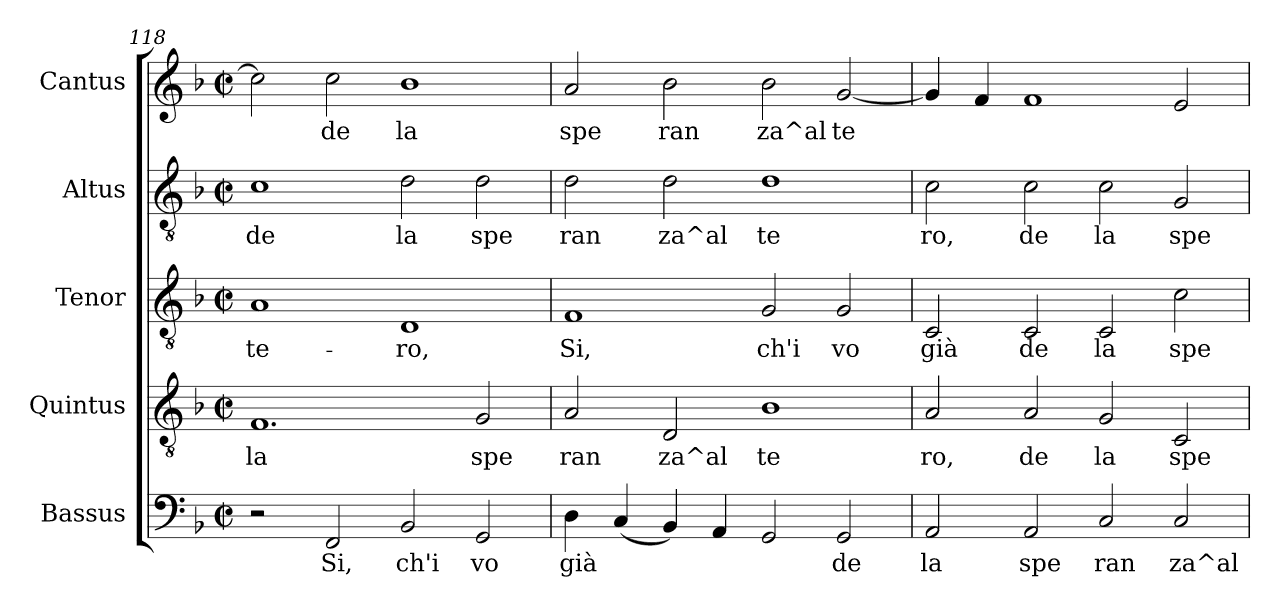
**kern	**text	**kern	**text	**kern	**text	**kern	**text	**kern	**text
*part5	*part5	*part4	*part4	*part3	*part3	*part2	*part2	*part1	*part1
*staff5	*staff5	*staff4	*staff4	*staff3	*staff3	*staff2	*staff2	*staff1	*staff1
*I"Bassus	*	*I"Quintus	*	*I"Tenor	*	*I"Altus	*	*I"Cantus	*
*I'Bassus	*	*I'Quintus	*	*I'Tenor	*	*I'Altus	*	*I'Cantus	*
*clefF4	*	*clefGv2	*	*clefGv2	*	*clefGv2	*	*clefG2	*
*k[b-]	*	*k[b-]	*	*k[b-]	*	*k[b-]	*	*k[b-]	*
*F:	*	*F:	*	*F:	*	*F:	*	*F:	*
*M2/2	*	*M2/2	*	*M2/2	*	*M2/2	*	*M2/2	*
*met(c|)	*	*met(c|)	*	*met(c|)	*	*met(c|)	*	*met(c|)	*
=118	=118	=118	=118	=118	=118	=118	=118	=118	=118
!	!	!	!LO:LY:b:cj	!	!LO:LY:b:cj	!	!LO:LY:b:cj	!	!LO:LY:b:cj
2r	.	1.F	la	1A	-te-	1c	de	2cc\]	.
!	!LO:LY:b:cj	!	!	!	!	!	!	!	!LO:LY:b:cj
2FF/	Si,	.	.	.	.	.	.	2cc\	de
!	!LO:LY:b:cj	!	!	!	!LO:LY:b:cj	!	!LO:LY:b:cj	!	!LO:LY:b:cj
2BB-/	ch'i	.	.	1D	-ro,	2d\	la	1b-	la
!	!LO:LY:b:cj	!	!LO:LY:b:cj	!	!	!	!LO:LY:b:cj	!	!
2GG/	vo	2G/	spe	.	.	2d\	spe	.	.
=119	=119	=119	=119	=119	=119	=119	=119	=119	=119
!	!LO:LY:b:cj	!	!LO:LY:b:cj	!	!LO:LY:b:cj	!	!LO:LY:b:cj	!	!LO:LY:b:cj
4D\	già	2A/	ran	1F	Si,	2d\	ran	2a/	spe
!	!LO:LY:b:cj	!	!	!	!	!	!	!	!
(>4C/	.	.	.	.	.	.	.	.	.
!	!LO:LY:b:cj	!	!LO:LY:b:cj	!	!	!	!LO:LY:b:cj	!	!LO:LY:b:cj
4BB-/)	.	2D/	za^al	.	.	2d\	za^al	2b-\	ran
!	!LO:LY:b:cj	!	!	!	!	!	!	!	!
4AA/	.	.	.	.	.	.	.	.	.
!	!LO:LY:b:cj	!	!LO:LY:b:cj	!	!LO:LY:b:cj	!	!LO:LY:b:cj	!	!LO:LY:b:cj
2GG/	.	1B-	te	2G/	ch'i	1d	te	2b-\	za^al
!	!LO:LY:b:cj	!	!	!	!LO:LY:b:cj	!	!	!	!LO:LY:b:cj
2GG/	de	.	.	2G/	vo	.	.	[<2g/	te
=120	=120	=120	=120	=120	=120	=120	=120	=120	=120
!	!LO:LY:b:cj	!	!LO:LY:b:cj	!	!LO:LY:b:cj	!	!LO:LY:b:cj	!	!LO:LY:b:cj
2AA/	la	2A/	ro,	2C/	già	2c\	ro,	4g/]	.
!	!	!	!	!	!	!	!	!	!LO:LY:b:cj
.	.	.	.	.	.	.	.	4f/	.
!	!LO:LY:b:cj	!	!LO:LY:b:cj	!	!LO:LY:b:cj	!	!LO:LY:b:cj	!	!LO:LY:b:cj
2AA/	spe	2A/	de	2C/	de	2c\	de	1f	.
!	!LO:LY:b:cj	!	!LO:LY:b:cj	!	!LO:LY:b:cj	!	!LO:LY:b:cj	!	!
2C/	ran	2G/	la	2C/	la	2c\	la	.	.
!	!LO:LY:b:cj	!	!LO:LY:b:cj	!	!LO:LY:b:cj	!	!LO:LY:b:cj	!	!LO:LY:b:cj
2C/	za^al	2C/	spe	2c\	spe-	2G/	spe	2e/	.
=	=	=	=	=	=	=	=	=	=
*-	*-	*-	*-	*-	*-	*-	*-	*-	*-
